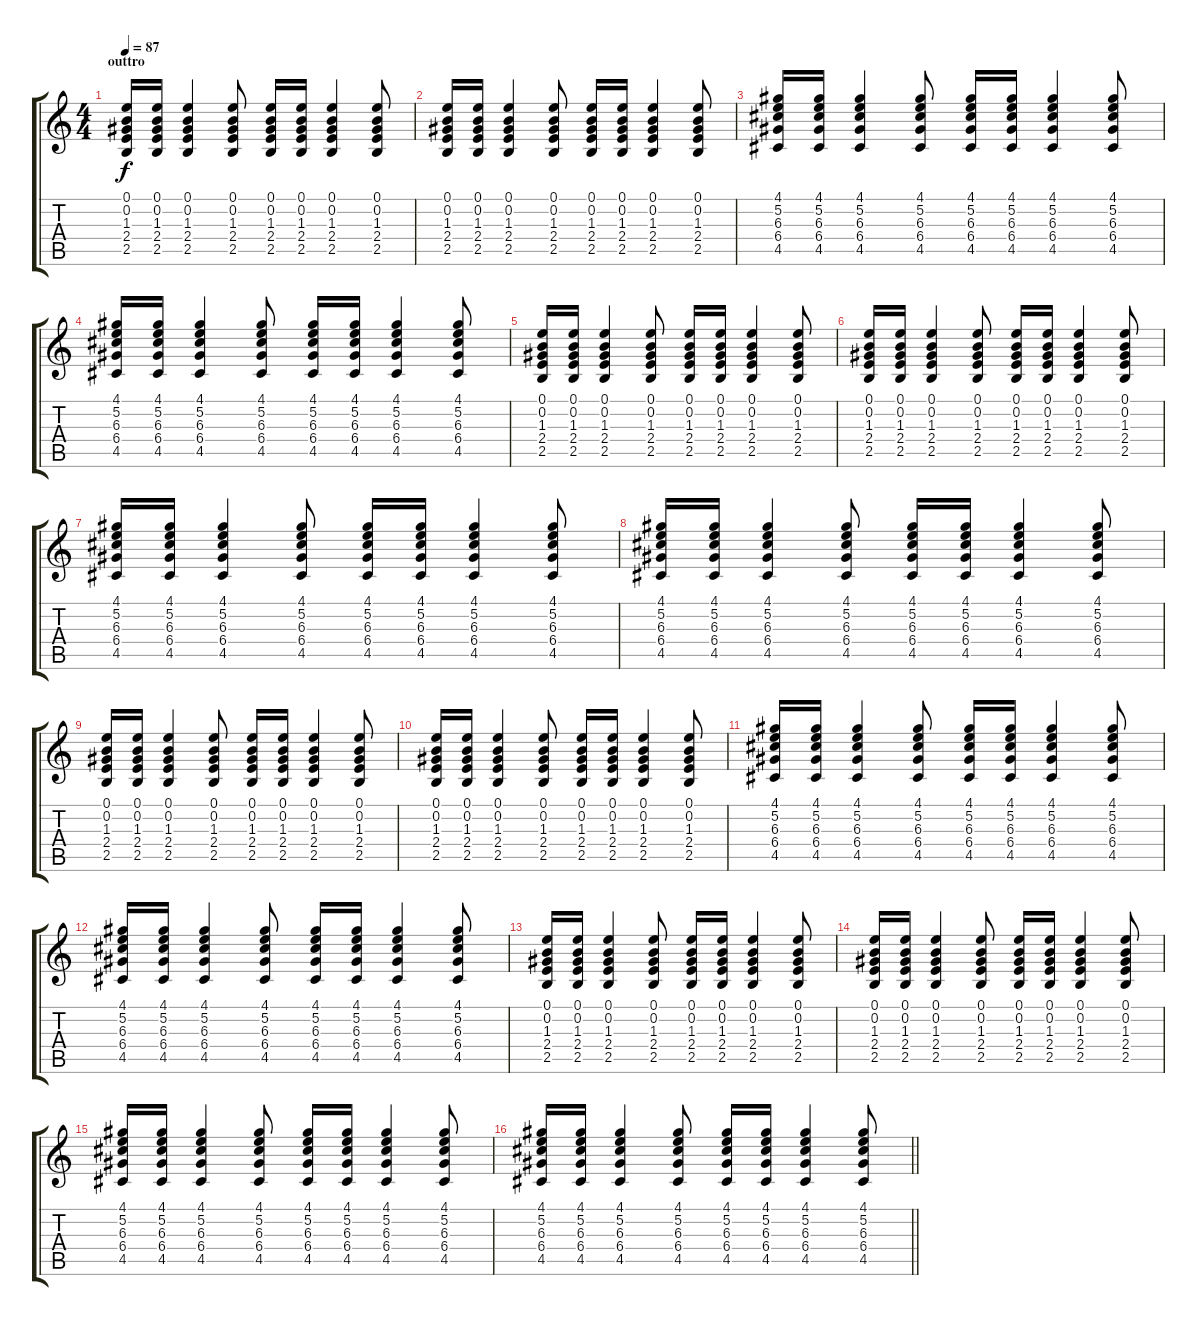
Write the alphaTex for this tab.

\track "" {instrument overdrivenguitar}
\staff {score tabs}
\tuning (E4 B3 G3 D3 A2 E2) {hide}
\ts (4 4)
\section ("" "outtro")
\tempo 87
\clef g2
\ks c
(0.1 0.2 1.3 2.4 2.5).16{dy f} (0.1 0.2 1.3 2.4 2.5).16 (0.1 0.2 1.3 2.4 2.5).4 (0.1 0.2 1.3 2.4 2.5).8 (0.1 0.2 1.3 2.4 2.5).16 (0.1 0.2 1.3 2.4 2.5).16 (0.1 0.2 1.3 2.4 2.5).4 (0.1 0.2 1.3 2.4 2.5).8 |
(0.1 0.2 1.3 2.4 2.5).16 (0.1 0.2 1.3 2.4 2.5).16 (0.1 0.2 1.3 2.4 2.5).4 (0.1 0.2 1.3 2.4 2.5).8 (0.1 0.2 1.3 2.4 2.5).16 (0.1 0.2 1.3 2.4 2.5).16 (0.1 0.2 1.3 2.4 2.5).4 (0.1 0.2 1.3 2.4 2.5).8 |
(4.1 5.2 6.3 6.4 4.5).16 (4.1 5.2 6.3 6.4 4.5).16 (4.1 5.2 6.3 6.4 4.5).4 (4.1 5.2 6.3 6.4 4.5).8 (4.1 5.2 6.3 6.4 4.5).16 (4.1 5.2 6.3 6.4 4.5).16 (4.1 5.2 6.3 6.4 4.5).4 (4.1 5.2 6.3 6.4 4.5).8 |
(4.1 5.2 6.3 6.4 4.5).16 (4.1 5.2 6.3 6.4 4.5).16 (4.1 5.2 6.3 6.4 4.5).4 (4.1 5.2 6.3 6.4 4.5).8 (4.1 5.2 6.3 6.4 4.5).16 (4.1 5.2 6.3 6.4 4.5).16 (4.1 5.2 6.3 6.4 4.5).4 (4.1 5.2 6.3 6.4 4.5).8 |
(0.1 0.2 1.3 2.4 2.5).16 (0.1 0.2 1.3 2.4 2.5).16 (0.1 0.2 1.3 2.4 2.5).4 (0.1 0.2 1.3 2.4 2.5).8 (0.1 0.2 1.3 2.4 2.5).16 (0.1 0.2 1.3 2.4 2.5).16 (0.1 0.2 1.3 2.4 2.5).4 (0.1 0.2 1.3 2.4 2.5).8 |
(0.1 0.2 1.3 2.4 2.5).16 (0.1 0.2 1.3 2.4 2.5).16 (0.1 0.2 1.3 2.4 2.5).4 (0.1 0.2 1.3 2.4 2.5).8 (0.1 0.2 1.3 2.4 2.5).16 (0.1 0.2 1.3 2.4 2.5).16 (0.1 0.2 1.3 2.4 2.5).4 (0.1 0.2 1.3 2.4 2.5).8 |
(4.1 5.2 6.3 6.4 4.5).16 (4.1 5.2 6.3 6.4 4.5).16 (4.1 5.2 6.3 6.4 4.5).4 (4.1 5.2 6.3 6.4 4.5).8 (4.1 5.2 6.3 6.4 4.5).16 (4.1 5.2 6.3 6.4 4.5).16 (4.1 5.2 6.3 6.4 4.5).4 (4.1 5.2 6.3 6.4 4.5).8 |
(4.1 5.2 6.3 6.4 4.5).16 (4.1 5.2 6.3 6.4 4.5).16 (4.1 5.2 6.3 6.4 4.5).4 (4.1 5.2 6.3 6.4 4.5).8 (4.1 5.2 6.3 6.4 4.5).16 (4.1 5.2 6.3 6.4 4.5).16 (4.1 5.2 6.3 6.4 4.5).4 (4.1 5.2 6.3 6.4 4.5).8 |
(0.1 0.2 1.3 2.4 2.5).16 (0.1 0.2 1.3 2.4 2.5).16 (0.1 0.2 1.3 2.4 2.5).4 (0.1 0.2 1.3 2.4 2.5).8 (0.1 0.2 1.3 2.4 2.5).16 (0.1 0.2 1.3 2.4 2.5).16 (0.1 0.2 1.3 2.4 2.5).4 (0.1 0.2 1.3 2.4 2.5).8 |
(0.1 0.2 1.3 2.4 2.5).16 (0.1 0.2 1.3 2.4 2.5).16 (0.1 0.2 1.3 2.4 2.5).4 (0.1 0.2 1.3 2.4 2.5).8 (0.1 0.2 1.3 2.4 2.5).16 (0.1 0.2 1.3 2.4 2.5).16 (0.1 0.2 1.3 2.4 2.5).4 (0.1 0.2 1.3 2.4 2.5).8 |
(4.1 5.2 6.3 6.4 4.5).16 (4.1 5.2 6.3 6.4 4.5).16 (4.1 5.2 6.3 6.4 4.5).4 (4.1 5.2 6.3 6.4 4.5).8 (4.1 5.2 6.3 6.4 4.5).16 (4.1 5.2 6.3 6.4 4.5).16 (4.1 5.2 6.3 6.4 4.5).4 (4.1 5.2 6.3 6.4 4.5).8 |
(4.1 5.2 6.3 6.4 4.5).16 (4.1 5.2 6.3 6.4 4.5).16 (4.1 5.2 6.3 6.4 4.5).4 (4.1 5.2 6.3 6.4 4.5).8 (4.1 5.2 6.3 6.4 4.5).16 (4.1 5.2 6.3 6.4 4.5).16 (4.1 5.2 6.3 6.4 4.5).4 (4.1 5.2 6.3 6.4 4.5).8 |
(0.1 0.2 1.3 2.4 2.5).16 (0.1 0.2 1.3 2.4 2.5).16 (0.1 0.2 1.3 2.4 2.5).4 (0.1 0.2 1.3 2.4 2.5).8 (0.1 0.2 1.3 2.4 2.5).16 (0.1 0.2 1.3 2.4 2.5).16 (0.1 0.2 1.3 2.4 2.5).4 (0.1 0.2 1.3 2.4 2.5).8 |
(0.1 0.2 1.3 2.4 2.5).16 (0.1 0.2 1.3 2.4 2.5).16 (0.1 0.2 1.3 2.4 2.5).4 (0.1 0.2 1.3 2.4 2.5).8 (0.1 0.2 1.3 2.4 2.5).16 (0.1 0.2 1.3 2.4 2.5).16 (0.1 0.2 1.3 2.4 2.5).4 (0.1 0.2 1.3 2.4 2.5).8 |
(4.1 5.2 6.3 6.4 4.5).16 (4.1 5.2 6.3 6.4 4.5).16 (4.1 5.2 6.3 6.4 4.5).4 (4.1 5.2 6.3 6.4 4.5).8 (4.1 5.2 6.3 6.4 4.5).16 (4.1 5.2 6.3 6.4 4.5).16 (4.1 5.2 6.3 6.4 4.5).4 (4.1 5.2 6.3 6.4 4.5).8 |
\barLineRight lightlight
(4.1 5.2 6.3 6.4 4.5).16 (4.1 5.2 6.3 6.4 4.5).16 (4.1 5.2 6.3 6.4 4.5).4 (4.1 5.2 6.3 6.4 4.5).8 (4.1 5.2 6.3 6.4 4.5).16 (4.1 5.2 6.3 6.4 4.5).16 (4.1 5.2 6.3 6.4 4.5).4 (4.1 5.2 6.3 6.4 4.5).8
